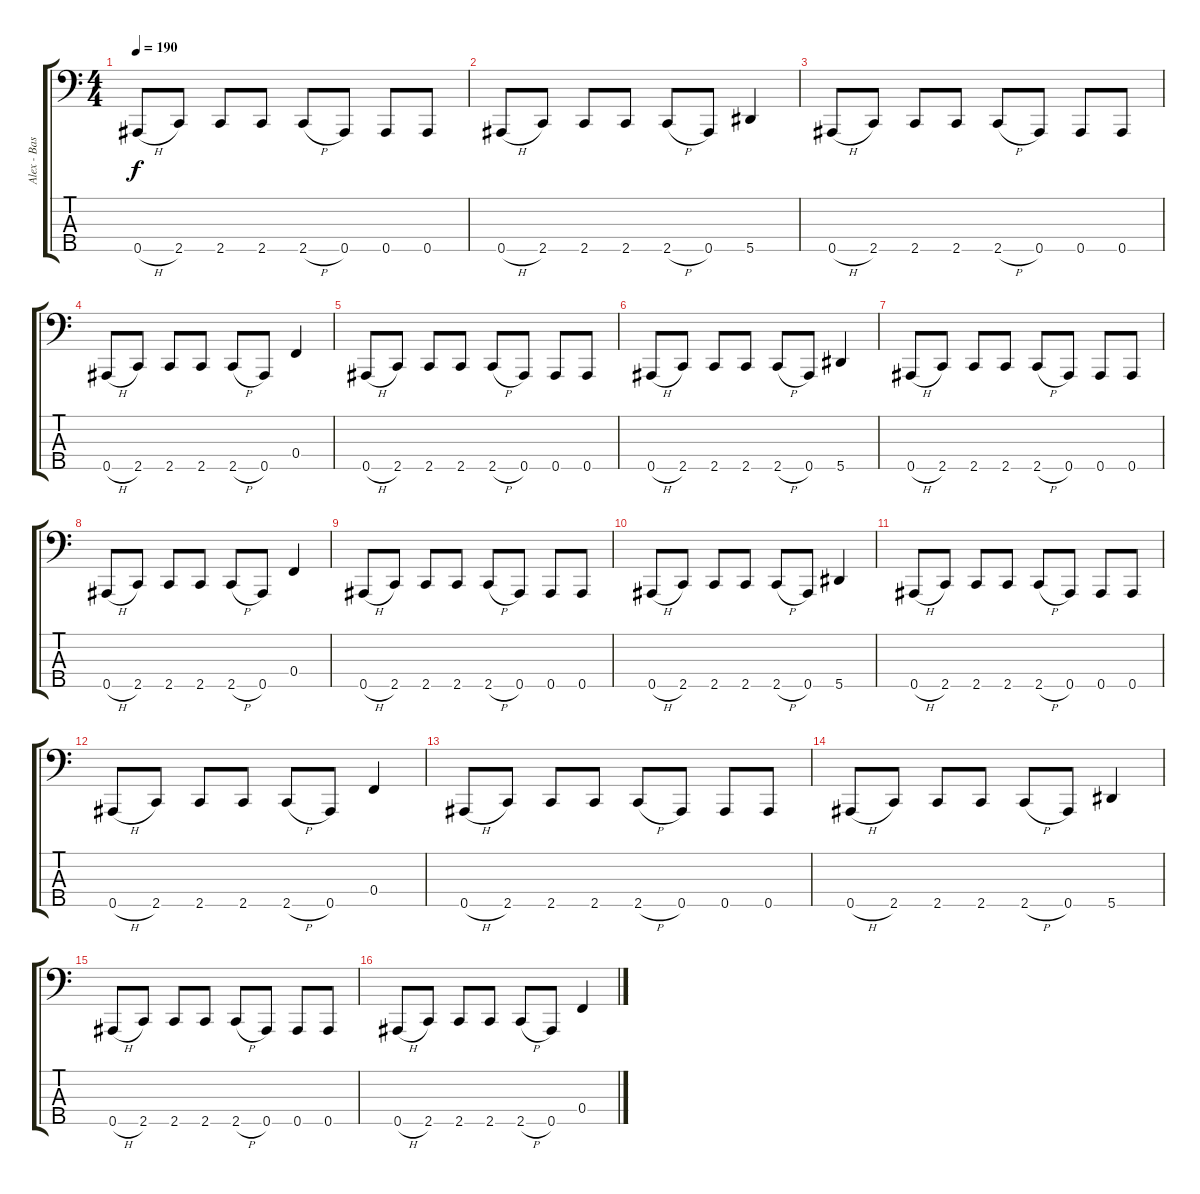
\track ("Alex - Bass" "Alex - Bas") {instrument electricbasspick}
\staff {score tabs}
\tuning (Ab2 Eb2 Bb1 F1 Bb0) {hide}
\ts (4 4)
\tempo 190
\clef f4
\ks c
0.5{h}.8{dy f} 2.5.8 2.5.8 2.5.8 2.5{h}.8 0.5.8 0.5.8 0.5.8 |
0.5{h}.8 2.5.8 2.5.8 2.5.8 2.5{h}.8 0.5.8 5.5.4 |
0.5{h}.8 2.5.8 2.5.8 2.5.8 2.5{h}.8 0.5.8 0.5.8 0.5.8 |
0.5{h}.8 2.5.8 2.5.8 2.5.8 2.5{h}.8 0.5.8 0.4.4 |
0.5{h}.8 2.5.8 2.5.8 2.5.8 2.5{h}.8 0.5.8 0.5.8 0.5.8 |
0.5{h}.8 2.5.8 2.5.8 2.5.8 2.5{h}.8 0.5.8 5.5.4 |
0.5{h}.8 2.5.8 2.5.8 2.5.8 2.5{h}.8 0.5.8 0.5.8 0.5.8 |
0.5{h}.8 2.5.8 2.5.8 2.5.8 2.5{h}.8 0.5.8 0.4.4 |
0.5{h}.8 2.5.8 2.5.8 2.5.8 2.5{h}.8 0.5.8 0.5.8 0.5.8 |
0.5{h}.8 2.5.8 2.5.8 2.5.8 2.5{h}.8 0.5.8 5.5.4 |
0.5{h}.8 2.5.8 2.5.8 2.5.8 2.5{h}.8 0.5.8 0.5.8 0.5.8 |
0.5{h}.8 2.5.8 2.5.8 2.5.8 2.5{h}.8 0.5.8 0.4.4 |
0.5{h}.8 2.5.8 2.5.8 2.5.8 2.5{h}.8 0.5.8 0.5.8 0.5.8 |
0.5{h}.8 2.5.8 2.5.8 2.5.8 2.5{h}.8 0.5.8 5.5.4 |
0.5{h}.8 2.5.8 2.5.8 2.5.8 2.5{h}.8 0.5.8 0.5.8 0.5.8 |
0.5{h}.8 2.5.8 2.5.8 2.5.8 2.5{h}.8 0.5.8 0.4.4
